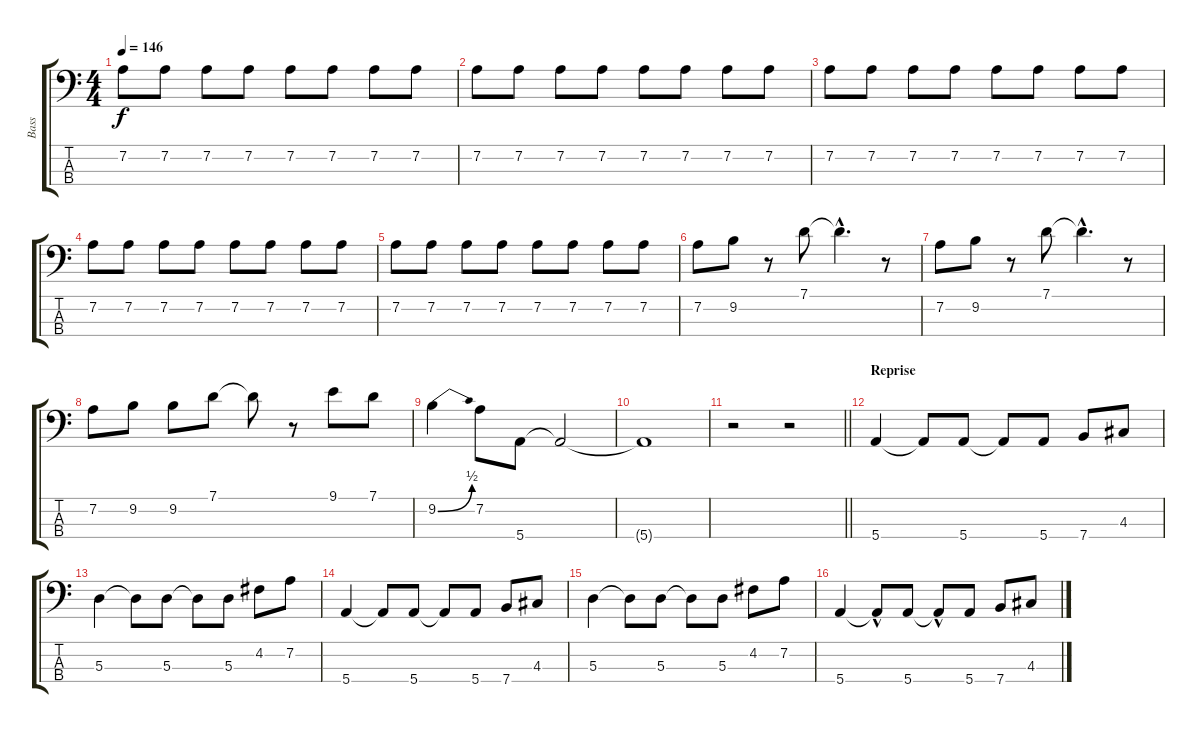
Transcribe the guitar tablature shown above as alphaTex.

\track ("Bass" "Bass") {instrument electricbassfinger}
\staff {score tabs}
\tuning (G2 D2 A1 E1) {hide}
\ts (4 4)
\tempo 146
\clef f4
\ks c
7.2.8{dy f} 7.2.8 7.2.8 7.2.8 7.2.8 7.2.8 7.2.8 7.2.8 |
7.2.8 7.2.8 7.2.8 7.2.8 7.2.8 7.2.8 7.2.8 7.2.8 |
7.2.8 7.2.8 7.2.8 7.2.8 7.2.8 7.2.8 7.2.8 7.2.8 |
7.2.8 7.2.8 7.2.8 7.2.8 7.2.8 7.2.8 7.2.8 7.2.8 |
7.2.8 7.2.8 7.2.8 7.2.8 7.2.8 7.2.8 7.2.8 7.2.8 |
7.2.8 9.2.8 r.8 7.1.8 7.1{hac t}.4{d} r.8 |
7.2.8 9.2.8 r.8 7.1.8 7.1{hac t}.4{d} r.8 |
7.2.8 9.2.8 9.2.8 7.1.8 7.1{t}.8 r.8 9.1.8 7.1.8 |
9.2{be (bend 0 0 60 2)}.4 7.2.8 5.4.8 5.4{t}.2 |
5.4{t}.1 |
\barLineRight lightlight
r.2 r.2 |
\section ("" "Reprise")
5.4.4 5.4{t}.8 5.4.8 5.4{t}.8 5.4.8 7.4.8 4.3.8 |
5.3.4 5.3{t}.8 5.3.8 5.3{t}.8 5.3.8 4.2.8 7.2.8 |
5.4.4 5.4{t}.8 5.4.8 5.4{t}.8 5.4.8 7.4.8 4.3.8 |
5.3.4 5.3{t}.8 5.3.8 5.3{t}.8 5.3.8 4.2.8 7.2.8 |
5.4.4 5.4{hac t}.8 5.4.8 5.4{hac t}.8 5.4.8 7.4.8 4.3.8
